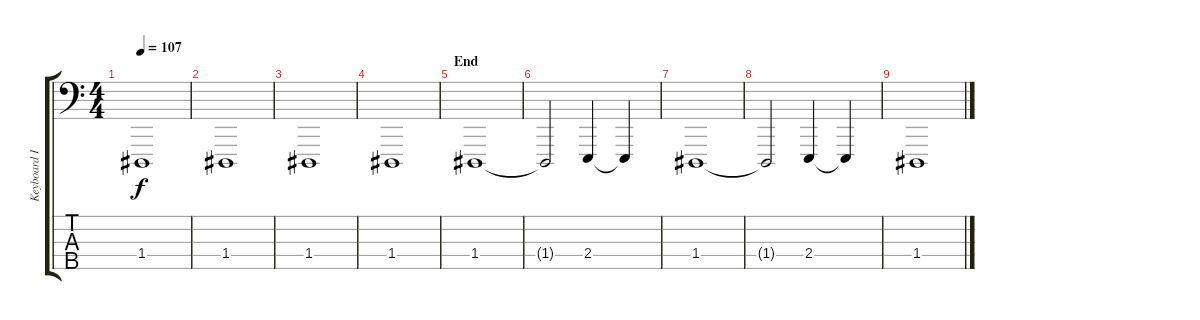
\track ("Keyboard I" "Keyboard I") {instrument lead2sawtooth}
\staff {score tabs}
\tuning (F2 C2 G1 D1 A0) {hide}
\ts (4 4)
\tempo 107
\clef f4
\ks c
1.4.1{dy f} |
1.4.1 |
1.4.1 |
1.4.1 |
\section ("" "End")
1.4.1 |
1.4{t}.2 2.4.4 2.4{t}.4 |
1.4.1 |
1.4{t}.2 2.4.4 2.4{t}.4 |
1.4.1
